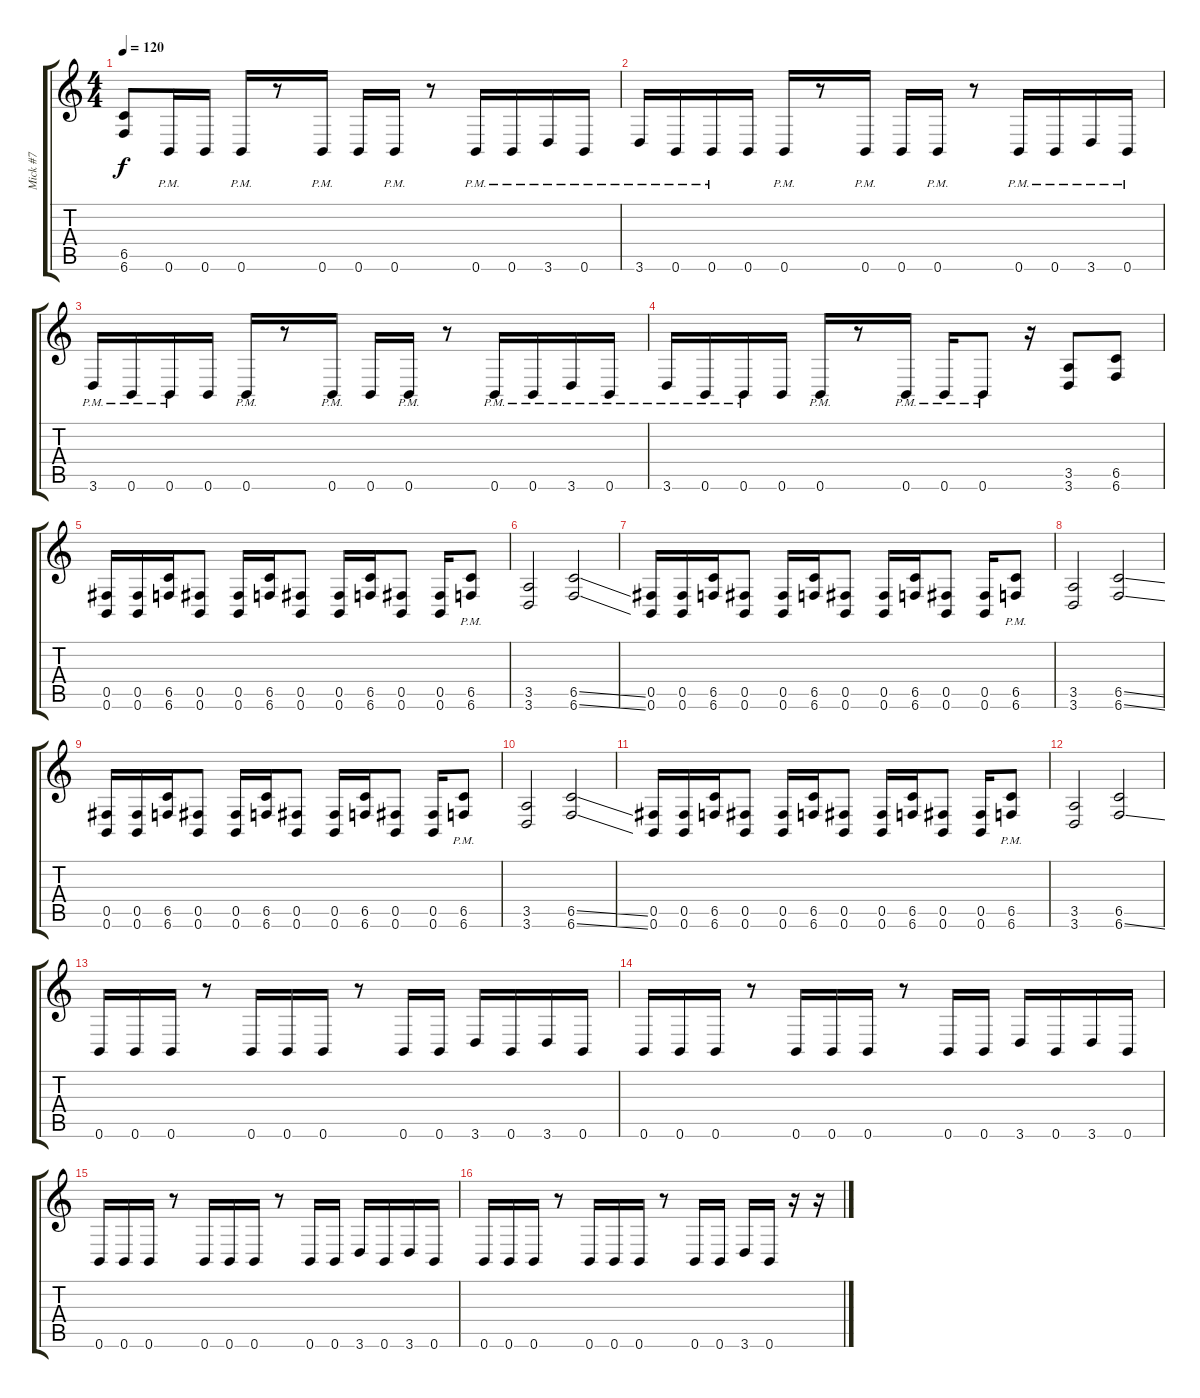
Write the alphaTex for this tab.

\track ("Mick #7" "Mick #7") {instrument distortionguitar}
\staff {score tabs}
\tuning (Db4 Ab3 E3 B2 Gb2 B1) {hide}
\ts (4 4)
\tempo 120
\clef g2
\ks c
(6.5 6.6).8{dy f} 0.6{pm}.16 0.6.16 0.6{pm}.16 r.8 0.6{pm}.16 0.6.16 0.6{pm}.16 r.8 0.6{pm}.16 0.6{pm}.16 3.6{pm}.16 0.6{pm}.16 |
3.6{pm}.16 0.6{pm}.16 0.6{pm}.16 0.6.16 0.6{pm}.16 r.8 0.6{pm}.16 0.6.16 0.6{pm}.16 r.8 0.6{pm}.16 0.6{pm}.16 3.6{pm}.16 0.6{pm}.16 |
3.6{pm}.16 0.6{pm}.16 0.6{pm}.16 0.6.16 0.6{pm}.16 r.8 0.6{pm}.16 0.6.16 0.6{pm}.16 r.8 0.6{pm}.16 0.6{pm}.16 3.6{pm}.16 0.6{pm}.16 |
3.6{pm}.16 0.6{pm}.16 0.6{pm}.16 0.6.16 0.6{pm}.16 r.8 0.6{pm}.16 0.6{pm}.16 0.6{pm}.8 r.16 (3.5 3.6).8 (6.5 6.6).8 |
(0.5 0.6).16 (0.5 0.6).16 (6.5 6.6).16 (0.5 0.6).8 (0.5 0.6).16 (6.5 6.6).16 (0.5 0.6).8 (0.5 0.6).16 (6.5 6.6).16 (0.5 0.6).8 (0.5 0.6).16 (6.5{pm} 6.6{pm}).8 |
(3.5 3.6).2 (6.5{ss} 6.6{ss}).2 |
(0.5 0.6).16 (0.5 0.6).16 (6.5 6.6).16 (0.5 0.6).8 (0.5 0.6).16 (6.5 6.6).16 (0.5 0.6).8 (0.5 0.6).16 (6.5 6.6).16 (0.5 0.6).8 (0.5 0.6).16 (6.5{pm} 6.6{pm}).8 |
(3.5 3.6).2 (6.5{ss} 6.6{ss}).2 |
(0.5 0.6).16 (0.5 0.6).16 (6.5 6.6).16 (0.5 0.6).8 (0.5 0.6).16 (6.5 6.6).16 (0.5 0.6).8 (0.5 0.6).16 (6.5 6.6).16 (0.5 0.6).8 (0.5 0.6).16 (6.5{pm} 6.6{pm}).8 |
(3.5 3.6).2 (6.5{ss} 6.6{ss}).2 |
(0.5 0.6).16 (0.5 0.6).16 (6.5 6.6).16 (0.5 0.6).8 (0.5 0.6).16 (6.5 6.6).16 (0.5 0.6).8 (0.5 0.6).16 (6.5 6.6).16 (0.5 0.6).8 (0.5 0.6).16 (6.5{pm} 6.6{pm}).8 |
(3.5 3.6).2 (6.5 6.6{ss}).2 |
0.6.16 0.6.16 0.6.16 r.8 0.6.16 0.6.16 0.6.16 r.8 0.6.16 0.6.16 3.6.16 0.6.16 3.6.16 0.6.16 |
0.6.16 0.6.16 0.6.16 r.8 0.6.16 0.6.16 0.6.16 r.8 0.6.16 0.6.16 3.6.16 0.6.16 3.6.16 0.6.16 |
0.6.16 0.6.16 0.6.16 r.8 0.6.16 0.6.16 0.6.16 r.8 0.6.16 0.6.16 3.6.16 0.6.16 3.6.16 0.6.16 |
0.6.16 0.6.16 0.6.16 r.8 0.6.16 0.6.16 0.6.16 r.8 0.6.16 0.6.16 3.6.16 0.6.16 r.16 r.16
